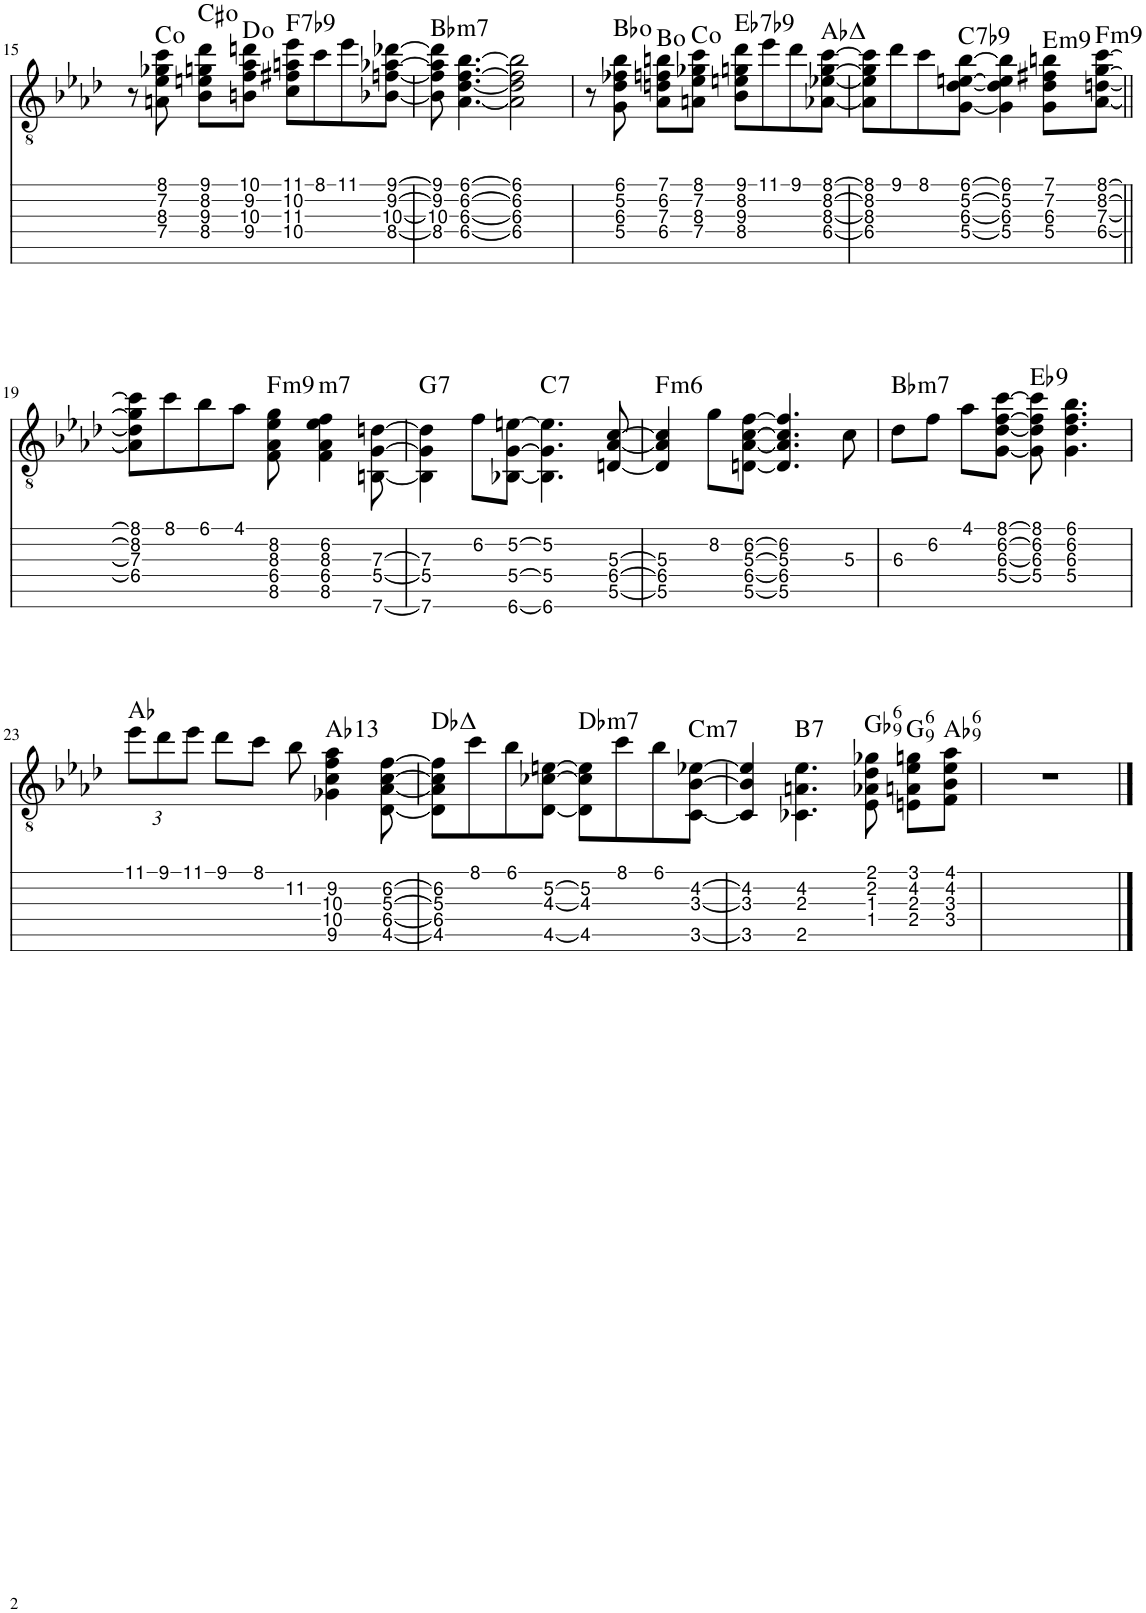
**kern	**kern	**harte
*part1	*part1	*part1
*staff2	*staff1	*
*I"Guitar	*	*
!!LO:PB:g=z
*	*clefGv2	*
*k[f#]	*k[b-e-a-d-]	*
*M4/4	*M4/4	*
=15	=15	=15
8r	8r	.
8An 8e- 8g- 8cc	8An\ 8e-\ 8g-X\ 8cc\	C:dim
8B-\ 8en\ 8g\ 8dd-\L	8B-\ 8en\ 8gn\ 8dd-\L	C#:dim
8Bn\ 8f\ 8a-\ 8ddn\J	8Bn\ 8f\ 8a-\ 8ddn\J	D:dim
!	!	!LO:H:kt=7
8c\ 8f#\ 8a\ 8ee-\L	8c\ 8f#X\ 8an\ 8ee-\L	F:7(b9)
8ccJ	8cc\	.
8ee-L	8ee-\	.
[8B-X\ [8f\ [8a-X\ [8dd-X\J	[8B-X\ [8fn\ [8a-X\ [8dd-X\J	.
=16	=16	=16
!	!	!LO:H:kt=m7
8B-] 8f] 8a-] 8dd-]	8B-\] 8f\] 8a-\] 8dd-\]	Bb:min7
[4.A- [4.d- [4.f [4.b-	[4.A-\ [4.d-\ [4.f\ [4.b-\	.
2A-] 2d-] 2f] 2b-]	2A-\] 2d-\] 2f\] 2b-\]	.
=17	=17	=17
8r	8r	.
8G 8d- 8f- 8b-	8G\ 8d-\ 8f-X\ 8b-\	Bb:dim
8A-\ 8dn\ 8f\ 8bn\L	8A-\ 8dn\ 8fn\ 8bn\L	B:dim
8An\ 8e-\ 8g-\ 8cc\J	8An\ 8e-\ 8g-X\ 8cc\J	C:dim
!	!	!LO:H:kt=7
8B-\ 8e\ 8g\ 8dd-\L	8B-\ 8en\ 8gn\ 8dd-\L	Eb:7(b9)
8ee-XJ	8ee-\	.
8dd-L	8dd-\	.
[8A-X\ [8e-\ [8g\ [8cc\J	[8A-X\ [8e-X\ [8g\ [8cc\J	Ab:maj
=18	=18	=18
8A-]\ 8e-]\ 8g]\ 8cc]\L	8A-\] 8e-\] 8g\] 8cc\]L	.
8dd-J	8dd-\	.
8ccL	8cc\	.
!	!	!LO:H:kt=7
[8G\ [8d-\ [8e\ [8b-\J	[8G\ [8d-\ [8en\ [8b-\J	C:7(b9)
4G] 4d-] 4en] 4b-]	4G\] 4d-\] 4e\] 4b-\]	.
!	!	!LO:H:kt=m9
8G\ 8d-\ 8f#\ 8b\L	8G\ 8d-\ 8f#X\ 8bn\L	E:min9
!	!	!LO:H:kt=m9
[8A-\ [8d\ [8g\ [8cc\J	[8A-\ [8dn\ [8g\ [8cc\J	F:min9
!!LO:LB:g=z
=19||	=19||	=19||
8A-]\ 8d]\ 8g]\ 8cc]\L	8A-\] 8d\] 8g\] 8cc\]L	.
8ccJ	8cc\	.
8b-L	8b-\	.
8a-J	8a-\J	.
!	!	!LO:H:kt=m9
8F 8A- 8e- 8g	8F\ 8A-\ 8e-\ 8g\	F:min9
!	!	!LO:H:kt=m7
4F 4A- 4e- 4f	4F\ 4A-\ 4e-\ 4f\	N
[8BB [8G [8dn	[8BBn\ [8G\ [8dn\	.
=20	=20	=20
!	!	!LO:H:kt=7
4BB] 4G] 4d]	4BB\] 4G\] 4d\]	G:7
8fL	8f\L	.
[8BB-\ [8G\ [8en\J	[8BB-X\ [8G\ [8en\J	.
!	!	!LO:H:kt=7
4.BB-] 4.G] 4.e]	4.BB-\] 4.G\] 4.e\]	C:7
[8D [8A- [8c	[8Dn/ [8A-/ [8c/	.
=21	=21	=21
!	!	!LO:H:kt=m6
4D] 4A-] 4c]	4D/] 4A-/] 4c/]	F:min6
8gL	8g\L	.
[8D\ [8A-\ [8c\ [8f\J	[8Dn\ [8A-\ [8c\ [8f\J	.
4.D] 4.A-] 4.c] 4.f]	4.D/] 4.A-/] 4.c/] 4.f/]	.
8c	8c\	.
=22	=22	=22
!	!	!LO:H:kt=m7
8d-L	8d-\L	Bb:min7
8fJ	8f\J	.
8a-L	8a-\L	.
[8G\ [8d-\ [8f\ [8cc\J	[8G\ [8d-\ [8f\ [8cc\J	.
!	!	!LO:H:kt=9
8G] 8d-] 8f] 8cc]	8G\] 8d-\] 8f\] 8cc\]	Eb:9
4.G 4.d- 4.f 4.b-	4.G\ 4.d-\ 4.f\ 4.b-\	.
!!LO:LB:g=z
=23	=23	=23
*Xbrackettup	*Xbrackettup	*
12ee-L	12ee-\L	Ab:maj
12dd-	12dd-\	.
12ee-J	12ee-\J	.
8dd-L	8dd-\L	.
8ccJ	8cc\J	.
8b-	8b-\	.
!	!	!LO:H:kt=13
4G- 4c 4f 4a-	4G-X\ 4c\ 4f\ 4a-\	Ab:9(11,13)
[8D- [8A- [8c [8f	[8D-\ [8A-\ [8c\ [8f\	.
=24	=24	=24
8D-]\ 8A-]\ 8c]\ 8f]\L	8D-\] 8A-\] 8c\] 8f\]L	Db:maj
8ccJ	8cc\	.
8b-L	8b-\	.
[8D-\ [8c-\ [8en\J	[8D-\ [8c-X\ [8en\J	.
!	!	!LO:H:kt=m7
8D-]\ 8c-]\ 8e]\L	8D-\] 8c-\] 8e\]L	Db:min7
8ccJ	8cc\	.
8b-L	8b-\	.
!	!	!LO:H:kt=m7
[8C\ [8B-\ [8e-X\J	[8C\ [8B-\ [8e-X\J	C:min7
=25	=25	=25
4C] 4B-] 4e-]	4C/] 4B-/] 4e-/]	.
!	!	!LO:H:kt=7
4.C- 4.A 4.e-	4.C-X\ 4.An\ 4.e-\	B:7
!	!	!LO:H:kt=6
8E- 8A- 8d- 8g-	8E-\ 8A-X\ 8d-\ 8g-X\	Gb:maj6(9)
!	!	!LO:H:kt=6
8E\ 8A\ 8e-\ 8g\L	8En\ 8An\ 8e-\ 8gn\L	G:maj6(9)
!	!	!LO:H:kt=6
8F\ 8B-\ 8e-\ 8a-\J	8F\ 8B-\ 8e-\ 8a-\J	Ab:maj6(9)
=26	=26	=26
1r	1r	.
==	==	==
*-	*-	*-
